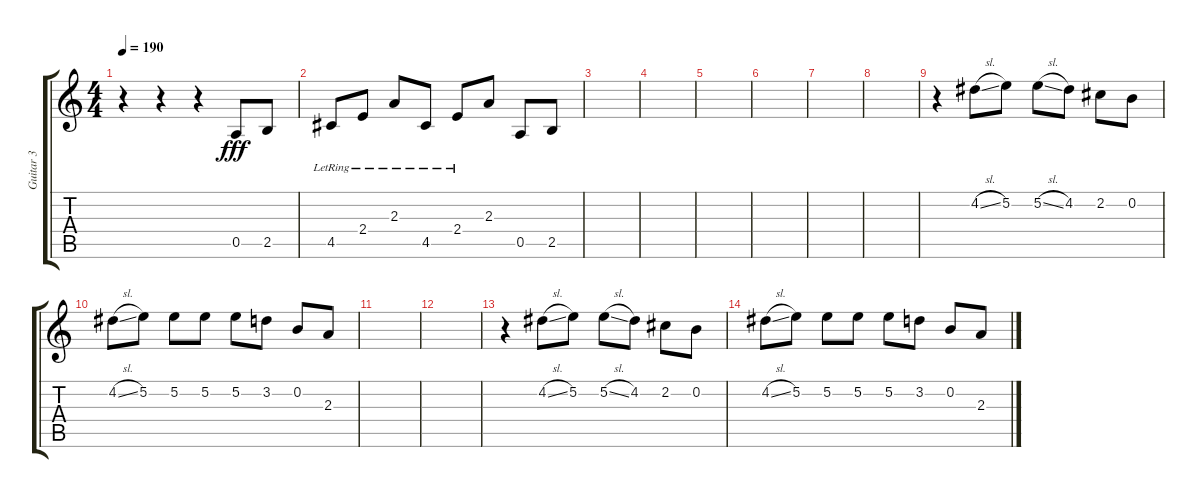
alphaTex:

\track ("Guitar 3" "Guitar 3") {instrument acousticguitarsteel}
\staff {score tabs}
\tuning (E4 B3 G3 D3 A2 E2) {hide}
\ts (4 4)
\tempo 190
\clef g2
\ks c
r.4{dy f instrument acousticguitarsteel} r.4 r.4 0.5.8{dy fff} 2.5.8 |
4.5{lr}.8 2.4{lr}.8 2.3{lr}.8 4.5{lr}.8 2.4{lr}.8 2.3.8 0.5.8 2.5.8 |
|
|
|
|
|
|
r.4{volume 12 instrument acousticguitarsteel} 4.2{sl}.8 5.2.8 5.2{sl}.8 4.2.8 2.2.8 0.2.8 |
4.2{sl}.8 5.2.8 5.2.8 5.2.8 5.2.8 3.2.8 0.2.8 2.3.8 |
|
|
r.4 4.2{sl}.8 5.2.8 5.2{sl}.8 4.2.8 2.2.8 0.2.8 |
4.2{sl}.8 5.2.8 5.2.8 5.2.8 5.2.8 3.2.8 0.2.8 2.3.8
